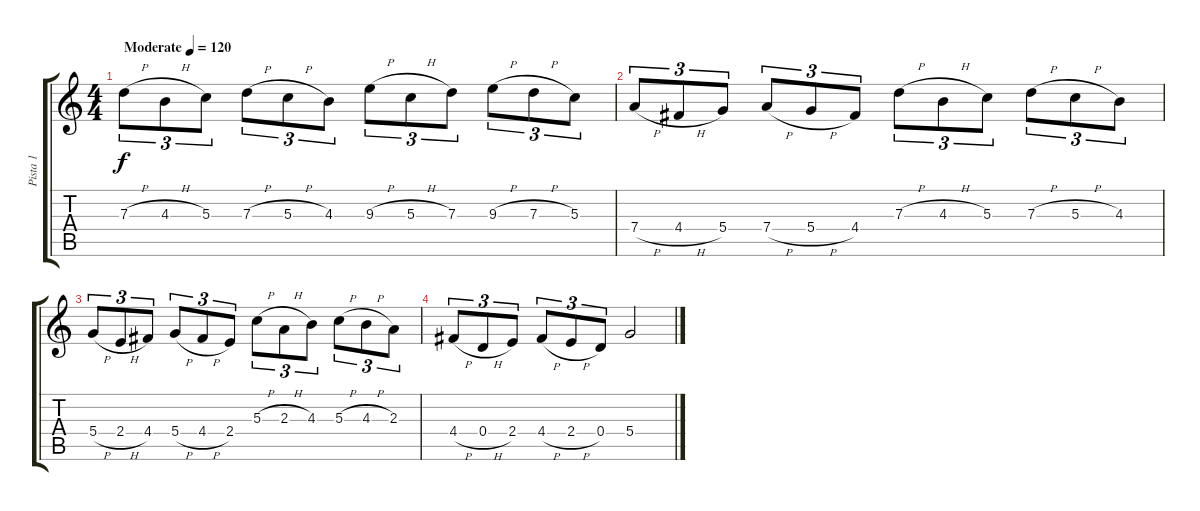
\track ("Pista 1" "Pista 1") {instrument distortionguitar}
\staff {score tabs}
\tuning (E4 B3 G3 D3 A2 E2) {hide}
\ts (4 4)
\tempo (120 "Moderate")
\clef g2
\ks c
7.3{h}.8{tu (3 2) dy f instrument distortionguitar} 4.3{h}.8{tu (3 2)} 5.3.8{tu (3 2)} 7.3{h}.8{tu (3 2)} 5.3{h}.8{tu (3 2)} 4.3.8{tu (3 2)} 9.3{h}.8{tu (3 2)} 5.3{h}.8{tu (3 2)} 7.3.8{tu (3 2)} 9.3{h}.8{tu (3 2)} 7.3{h}.8{tu (3 2)} 5.3.8{tu (3 2)} |
7.4{h}.8{tu (3 2)} 4.4{h}.8{tu (3 2)} 5.4.8{tu (3 2)} 7.4{h}.8{tu (3 2)} 5.4{h}.8{tu (3 2)} 4.4.8{tu (3 2)} 7.3{h}.8{tu (3 2)} 4.3{h}.8{tu (3 2)} 5.3.8{tu (3 2)} 7.3{h}.8{tu (3 2)} 5.3{h}.8{tu (3 2)} 4.3.8{tu (3 2)} |
5.4{h}.8{tu (3 2)} 2.4{h}.8{tu (3 2)} 4.4.8{tu (3 2)} 5.4{h}.8{tu (3 2)} 4.4{h}.8{tu (3 2)} 2.4.8{tu (3 2)} 5.3{h}.8{tu (3 2)} 2.3{h}.8{tu (3 2)} 4.3.8{tu (3 2)} 5.3{h}.8{tu (3 2)} 4.3{h}.8{tu (3 2)} 2.3.8{tu (3 2)} |
4.4{h}.8{tu (3 2)} 0.4{h}.8{tu (3 2)} 2.4.8{tu (3 2)} 4.4{h}.8{tu (3 2)} 2.4{h}.8{tu (3 2)} 0.4.8{tu (3 2)} 5.4.2
